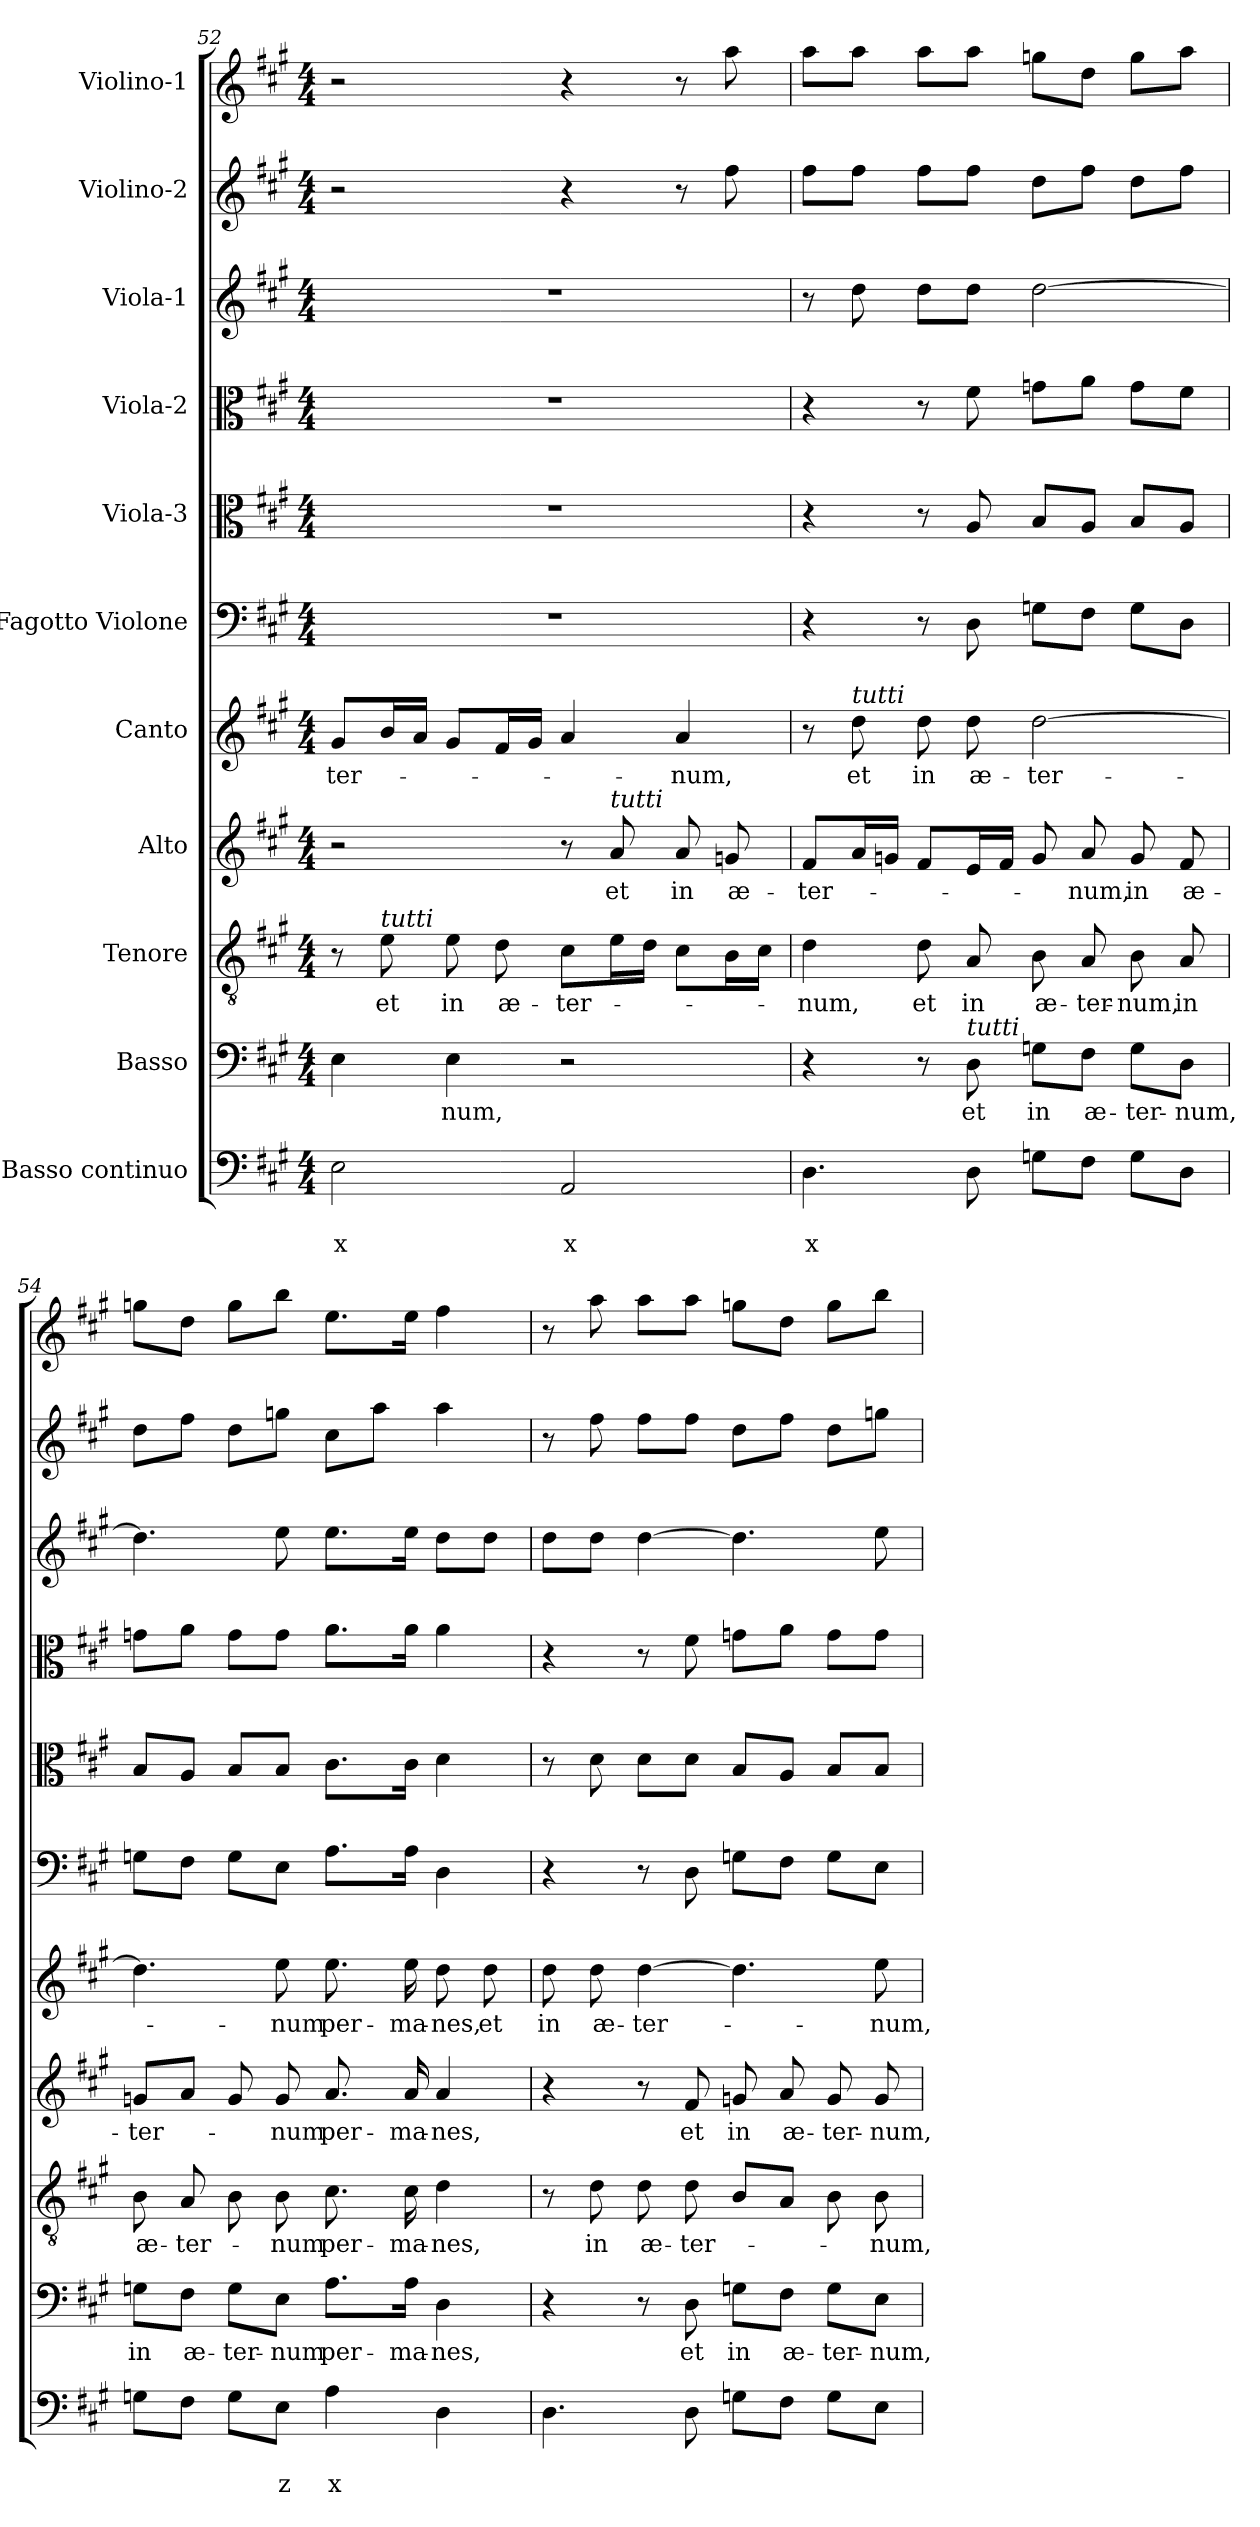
**kern	**text	**text	**kern	**text	**kern	**text	**kern	**text	**kern	**text	**kern	**kern	**kern	**kern	**kern	**kern
*part11	*part11	*part11	*part10	*part10	*part9	*part9	*part8	*part8	*part7	*part7	*part6	*part5	*part4	*part3	*part2	*part1
*staff11	*staff11	*staff11	*staff10	*staff10	*staff9	*staff9	*staff8	*staff8	*staff7	*staff7	*staff6	*staff5	*staff4	*staff3	*staff2	*staff1
*I"Basso continuo	*	*	*I"Basso	*	*I"Tenore	*	*I"Alto	*	*I"Canto	*	*I"Fagotto Violone	*I"Viola-3	*I"Viola-2	*I"Viola-1	*I"Violino-2	*I"Violino-1
!!LO:PB:g=z
*clefF4	*	*	*clefF4	*	*clefGv2	*	*clefG2	*	*clefG2	*	*clefF4	*clefC3	*clefC3	*clefG2	*clefG2	*clefG2
*k[f#c#g#]	*	*	*k[f#c#g#]	*	*k[f#c#g#]	*	*k[f#c#g#]	*	*k[f#c#g#]	*	*k[f#c#g#]	*k[f#c#g#]	*k[f#c#g#]	*k[f#c#g#]	*k[f#c#g#]	*k[f#c#g#]
*A:	*	*	*A:	*	*A:	*	*A:	*	*A:	*	*A:	*A:	*A:	*A:	*A:	*A:
*M4/4	*	*	*M4/4	*	*M4/4	*	*M4/4	*	*M4/4	*	*M4/4	*M4/4	*M4/4	*M4/4	*M4/4	*M4/4
=52	=52	=52	=52	=52	=52	=52	=52	=52	=52	=52	=52	=52	=52	=52	=52	=52
!	!	!LO:LY:b	!	!	!	!	!	!	!	!LO:LY:b	!	!	!	!	!	!
2E\	.	x	4E\	.	8r	.	2r	.	8g#/L	-ter-	1r	1r	1r	1r	2r	2r
!	!	!	!	!	!LO:TX:a:i:t=tutti	!	!	!	!	!	!	!	!	!	!	!
!	!	!	!	!	!	!LO:LY:b	!	!	!	!	!	!	!	!	!	!
.	.	.	.	.	8e\	et	.	.	16b/L	.	.	.	.	.	.	.
.	.	.	.	.	.	.	.	.	16a/JJ	.	.	.	.	.	.	.
!	!	!	!	!LO:LY:b	!	!LO:LY:b	!	!	!	!	!	!	!	!	!	!
.	.	.	4E\	-num,	8e\	in	.	.	8g#/L	.	.	.	.	.	.	.
!	!	!	!	!	!	!LO:LY:b	!	!	!	!	!	!	!	!	!	!
.	.	.	.	.	8d\	æ-	.	.	16f#/L	.	.	.	.	.	.	.
.	.	.	.	.	.	.	.	.	16g#/JJ	.	.	.	.	.	.	.
!	!	!LO:LY:b	!	!	!	!LO:LY:b	!	!	!	!	!	!	!	!	!	!
2AA/	.	x	2r	.	8c#\L	-ter-	8r	.	4a/	.	.	.	.	.	4r	4r
!	!	!	!	!	!	!	!LO:TX:a:i:t=tutti	!	!	!	!	!	!	!	!	!
!	!	!	!	!	!	!	!	!LO:LY:b	!	!	!	!	!	!	!	!
.	.	.	.	.	16e\L	.	8a/	et	.	.	.	.	.	.	.	.
.	.	.	.	.	16d\JJ	.	.	.	.	.	.	.	.	.	.	.
!	!	!	!	!	!	!	!	!LO:LY:b	!	!LO:LY:b	!	!	!	!	!	!
.	.	.	.	.	8c#\L	.	8a/	in	4a/	-num,	.	.	.	.	8r	8r
!	!	!	!	!	!	!	!	!LO:LY:b	!	!	!	!	!	!	!	!
.	.	.	.	.	16B\L	.	8gn/	æ-	.	.	.	.	.	.	8ff#\	8aa\
.	.	.	.	.	16c#\JJ	.	.	.	.	.	.	.	.	.	.	.
=53	=53	=53	=53	=53	=53	=53	=53	=53	=53	=53	=53	=53	=53	=53	=53	=53
!	!	!LO:LY:b	!	!	!	!LO:LY:b	!	!LO:LY:b	!	!	!	!	!	!	!	!
4.D\	.	x	4r	.	4d\	-num,	8f#/L	-ter-	8r	.	4r	4r	4r	8r	8ff#\L	8aa\L
!	!	!	!	!	!	!	!	!	!LO:TX:a:i:t=tutti	!	!	!	!	!	!	!
!	!	!	!	!	!	!	!	!	!	!LO:LY:b	!	!	!	!	!	!
.	.	.	.	.	.	.	16a/L	.	8dd\	et	.	.	.	8dd\	8ff#\J	8aa\J
.	.	.	.	.	.	.	16gn/JJ	.	.	.	.	.	.	.	.	.
!	!	!	!	!	!	!LO:LY:b	!	!	!	!LO:LY:b	!	!	!	!	!	!
.	.	.	8r	.	8d\	et	8f#/L	.	8dd\	in	8r	8r	8r	8dd\L	8ff#\L	8aa\L
!	!	!	!LO:TX:a:i:t=tutti	!	!	!	!	!	!	!	!	!	!	!	!	!
!	!	!	!	!LO:LY:b	!	!LO:LY:b	!	!	!	!LO:LY:b	!	!	!	!	!	!
8D\	.	.	8D\	et	8A/	in	16e/L	.	8dd\	æ-	8D\	8A/	8f#\	8dd\J	8ff#\J	8aa\J
.	.	.	.	.	.	.	16f#/JJ	.	.	.	.	.	.	.	.	.
!	!	!	!	!LO:LY:b	!	!LO:LY:b	!	!	!	!LO:LY:b	!	!	!	!	!	!
8Gn\L	.	.	8Gn\L	in	8B\	æ-	8g/	.	[2dd\	-ter-	8Gn\L	8B/L	8gn\L	[2dd\	8dd\L	8ggn\L
!	!	!	!	!LO:LY:b	!	!LO:LY:b	!	!LO:LY:b	!	!	!	!	!	!	!	!
8F#\J	.	.	8F#\J	æ-	8A/	-ter-	8a/	-num,	.	.	8F#\J	8A/J	8a\J	.	8ff#\J	8dd\J
!	!	!	!	!LO:LY:b	!	!LO:LY:b	!	!LO:LY:b	!	!	!	!	!	!	!	!
8G\L	.	.	8G\L	-ter-	8B\	-num,	8g/	in	.	.	8G\L	8B/L	8g\L	.	8dd\L	8gg\L
!	!	!	!	!LO:LY:b	!	!LO:LY:b	!	!LO:LY:b	!	!	!	!	!	!	!	!
8D\J	.	.	8D\J	-num,	8A/	in	8f#/	æ-	.	.	8D\J	8A/J	8f#\J	.	8ff#\J	8aa\J
=54	=54	=54	=54	=54	=54	=54	=54	=54	=54	=54	=54	=54	=54	=54	=54	=54
!	!	!	!	!LO:LY:b	!	!LO:LY:b	!	!LO:LY:b	!	!	!	!	!	!	!	!
8Gn\L	.	.	8Gn\L	in	8B\	æ-	8gn/L	-ter-	4.dd\]	.	8Gn\L	8B/L	8gn\L	4.dd\]	8dd\L	8ggn\L
!	!	!	!	!LO:LY:b	!	!LO:LY:b	!	!	!	!	!	!	!	!	!	!
8F#\J	.	.	8F#\J	æ-	8A/	-ter-	8a/J	.	.	.	8F#\J	8A/J	8a\J	.	8ff#\J	8dd\J
!	!	!	!	!LO:LY:b	!	!	!	!	!	!	!	!	!	!	!	!
8G\L	.	.	8G\L	-ter-	8B\	.	8g/	.	.	.	8G\L	8B/L	8g\L	.	8dd\L	8gg\L
!	!	!LO:LY:b	!	!LO:LY:b	!	!LO:LY:b	!	!LO:LY:b	!	!LO:LY:b	!	!	!	!	!	!
8E\J	.	z	8E\J	-num	8B\	-num	8g/	-num	8ee\	-num	8E\J	8B/J	8g\J	8ee\	8ggn\J	8bb\J
!	!	!LO:LY:b	!	!LO:LY:b	!	!LO:LY:b	!	!LO:LY:b	!	!LO:LY:b	!	!	!	!	!	!
4A\	.	x	8.A\L	per-	8.c#\	per-	8.a/	per-	8.ee\	per-	8.A\L	8.c#\L	8.a\L	8.ee\L	8cc#\L	8.ee\L
.	.	.	.	.	.	.	.	.	.	.	.	.	.	.	8aa\J	.
!	!	!	!	!LO:LY:b	!	!LO:LY:b	!	!LO:LY:b	!	!LO:LY:b	!	!	!	!	!	!
.	.	.	16A\Jk	-ma-	16c#\	-ma-	16a/	-ma-	16ee\	-ma-	16A\Jk	16c#\Jk	16a\Jk	16ee\Jk	.	16ee\Jk
!	!	!	!	!LO:LY:b	!	!LO:LY:b	!	!LO:LY:b	!	!LO:LY:b	!	!	!	!	!	!
4D\	.	.	4D\	-nes,	4d\	-nes,	4a/	-nes,	8dd\	-nes,	4D\	4d\	4a\	8dd\L	4aa\	4ff#\
!	!	!	!	!	!	!	!	!	!	!LO:LY:b	!	!	!	!	!	!
.	.	.	.	.	.	.	.	.	8dd\	et	.	.	.	8dd\J	.	.
=55	=55	=55	=55	=55	=55	=55	=55	=55	=55	=55	=55	=55	=55	=55	=55	=55
!	!	!	!	!	!	!	!	!	!	!LO:LY:b	!	!	!	!	!	!
4.D\	.	.	4r	.	8r	.	4r	.	8dd\	in	4r	8r	4r	8dd\L	8r	8r
!	!	!	!	!	!	!LO:LY:b	!	!	!	!LO:LY:b	!	!	!	!	!	!
.	.	.	.	.	8d\	in	.	.	8dd\	æ-	.	8d\	.	8dd\J	8ff#\	8aa\
!	!	!	!	!	!	!LO:LY:b	!	!	!	!LO:LY:b	!	!	!	!	!	!
.	.	.	8r	.	8d\	æ-	8r	.	[4dd\	-ter-	8r	8d\L	8r	[4dd\	8ff#\L	8aa\L
!	!	!	!	!LO:LY:b	!	!LO:LY:b	!	!LO:LY:b	!	!	!	!	!	!	!	!
8D\	.	.	8D\	et	8d\	-ter-	8f#/	et	.	.	8D\	8d\J	8f#\	.	8ff#\J	8aa\J
!	!	!	!	!LO:LY:b	!	!	!	!LO:LY:b	!	!	!	!	!	!	!	!
8Gn\L	.	.	8Gn\L	in	8B/L	.	8gn/	in	4.dd\]	.	8Gn\L	8B/L	8gn\L	4.dd\]	8dd\L	8ggn\L
!	!	!	!	!LO:LY:b	!	!	!	!LO:LY:b	!	!	!	!	!	!	!	!
8F#\J	.	.	8F#\J	æ-	8A/J	.	8a/	æ-	.	.	8F#\J	8A/J	8a\J	.	8ff#\J	8dd\J
!	!	!	!	!LO:LY:b	!	!	!	!LO:LY:b	!	!	!	!	!	!	!	!
8G\L	.	.	8G\L	-ter-	8B\	.	8g/	-ter-	.	.	8G\L	8B/L	8g\L	.	8dd\L	8gg\L
!	!	!	!	!LO:LY:b	!	!LO:LY:b	!	!LO:LY:b	!	!LO:LY:b	!	!	!	!	!	!
8E\J	.	.	8E\J	-num,	8B\	-num,	8g/	-num,	8ee\	-num,	8E\J	8B/J	8g\J	8ee\	8ggn\J	8bb\J
=	=	=	=	=	=	=	=	=	=	=	=	=	=	=	=	=
*-	*-	*-	*-	*-	*-	*-	*-	*-	*-	*-	*-	*-	*-	*-	*-	*-
